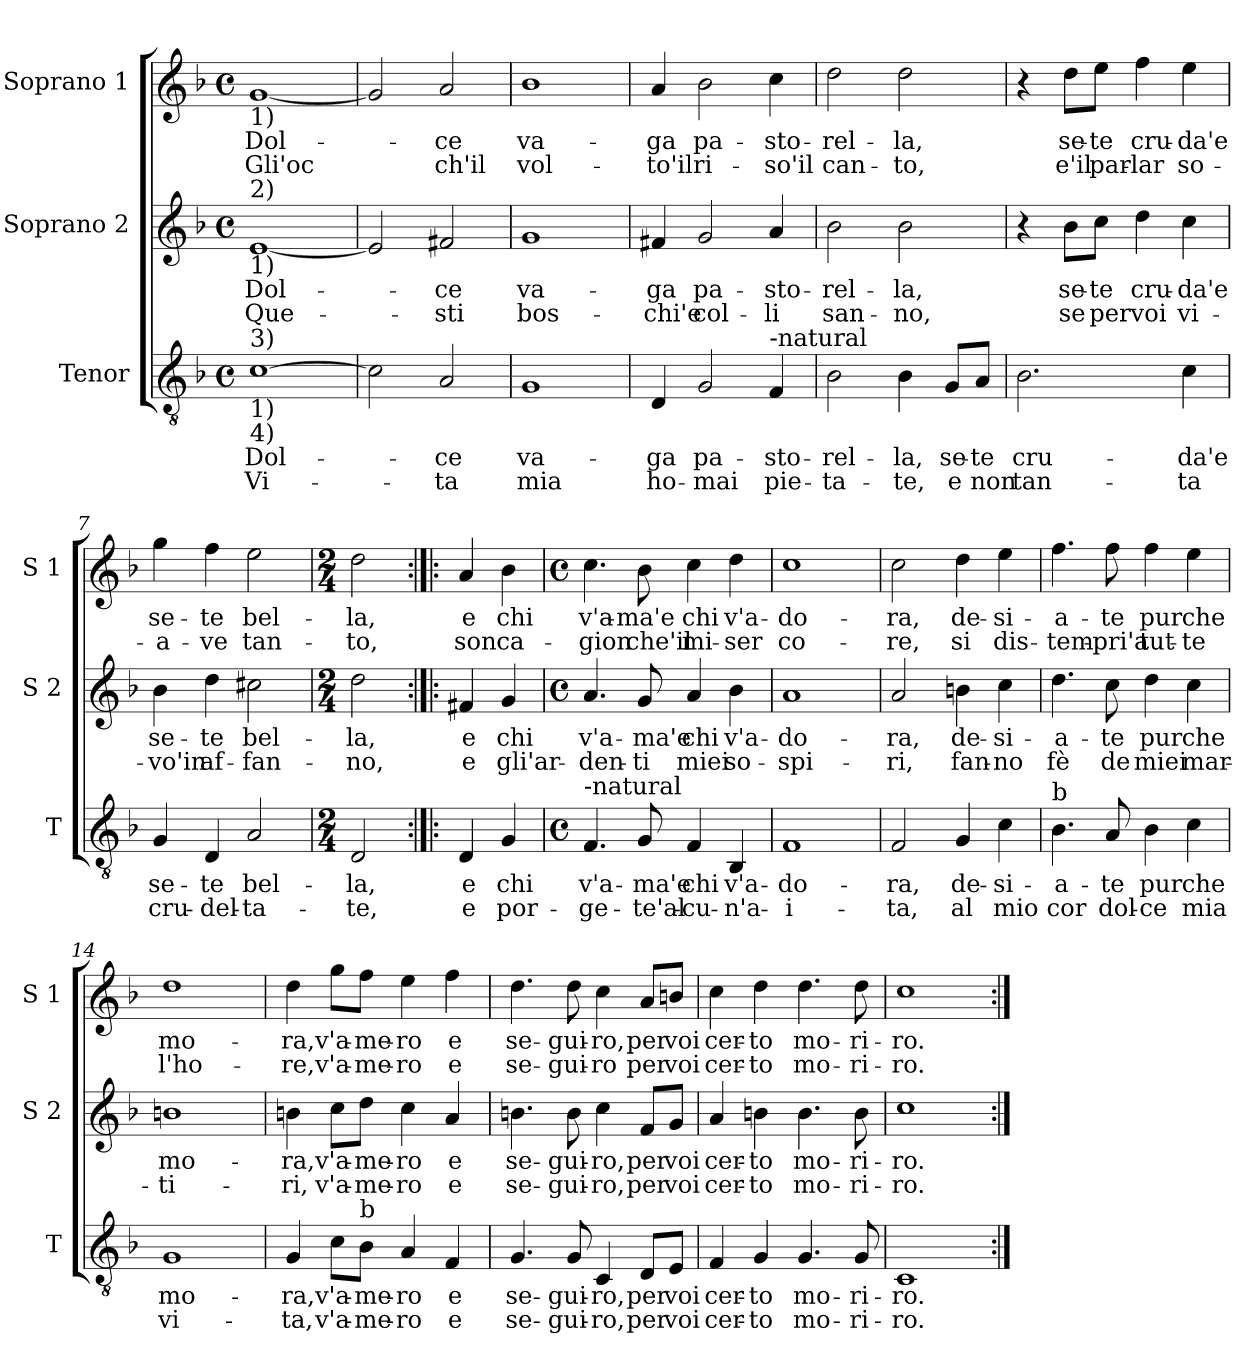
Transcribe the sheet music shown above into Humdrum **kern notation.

**kern	**text	**text	**kern	**text	**text	**kern	**text	**text
*part3	*part3	*part3	*part2	*part2	*part2	*part1	*part1	*part1
*staff3	*staff3	*staff3	*staff2	*staff2	*staff2	*staff1	*staff1	*staff1
*I"Tenor	*	*	*I"Soprano 2	*	*	*I"Soprano 1	*	*
*I'T	*	*	*I'S 2	*	*	*I'S 1	*	*
*clefGv2	*	*	*clefG2	*	*	*clefG2	*	*
*k[b-]	*	*	*k[b-]	*	*	*k[b-]	*	*
*F:	*	*	*F:	*	*	*F:	*	*
*M4/4	*	*	*M4/4	*	*	*M4/4	*	*
*met(c)	*	*	*met(c)	*	*	*met(c)	*	*
=1	=1	=1	=1	=1	=1	=1	=1	=1
!	!	!	!	!	!	!LO:TX:b:t=1)	!	!
!	!	!	!LO:TX:a:t=2)	!	!	!	!	!
!	!	!	!LO:TX:b:t=1)	!	!	!	!	!
!LO:TX:a:t=3)	!	!	!	!	!	!	!	!
!LO:TX:b:t=1)	!	!	!	!	!	!	!	!
!LO:TX:b:t=4)	!	!	!	!	!	!	!	!
!	!LO:LY:b	!LO:LY:b	!	!LO:LY:b	!LO:LY:b	!	!LO:LY:b	!LO:LY:b
[1c	Dol-	Vi-	[1e	Dol-	Que-	[1g	Dol-	Gli'oc
=2	=2	=2	=2	=2	=2	=2	=2	=2
2c\]	.	.	2e/]	.	.	2g/]	.	.
!	!LO:LY:b	!LO:LY:b	!	!LO:LY:b	!LO:LY:b	!	!LO:LY:b	!LO:LY:b
2A/	-ce	-ta	2f#X/	-ce	-sti	2a/	-ce	ch'il
=3	=3	=3	=3	=3	=3	=3	=3	=3
!	!LO:LY:b	!LO:LY:b	!	!LO:LY:b	!LO:LY:b	!	!LO:LY:b	!LO:LY:b
1G	va-	mia	1g	va-	bos-	1b-	va-	vol-
=4	=4	=4	=4	=4	=4	=4	=4	=4
!	!LO:LY:b	!LO:LY:b	!	!LO:LY:b	!LO:LY:b	!	!LO:LY:b	!LO:LY:b
4D/	-ga	ho-	4f#X/	-ga	-chi'e	4a/	-ga	-to'il
!	!LO:LY:b	!LO:LY:b	!	!LO:LY:b	!LO:LY:b	!	!LO:LY:b	!LO:LY:b
2G/	pa-	-mai	2g/	pa-	col-	2b-\	pa-	ri-
!LO:TX:a:t=-natural	!	!	!	!	!	!	!	!
!	!LO:LY:b	!LO:LY:b	!	!LO:LY:b	!LO:LY:b	!	!LO:LY:b	!LO:LY:b
4F/	-sto-	pie-	4a/	-sto-	-li	4cc\	-sto-	-so'il
=5	=5	=5	=5	=5	=5	=5	=5	=5
!	!LO:LY:b	!LO:LY:b	!	!LO:LY:b	!LO:LY:b	!	!LO:LY:b	!LO:LY:b
2B-\	-rel-	-ta-	2b-\	-rel-	san-	2dd\	-rel-	can-
!	!LO:LY:b	!LO:LY:b	!	!LO:LY:b	!LO:LY:b	!	!LO:LY:b	!LO:LY:b
4B-\	-la,	-te,	2b-\	-la,	-no,	2dd\	-la,	-to,
!	!LO:LY:b	!LO:LY:b	!	!	!	!	!	!
8G/L	se-	e	.	.	.	.	.	.
!	!LO:LY:b	!LO:LY:b	!	!	!	!	!	!
8A/J	-te	non	.	.	.	.	.	.
!!LO:LB:g=z
=6	=6	=6	=6	=6	=6	=6	=6	=6
!	!LO:LY:b	!LO:LY:b	!	!	!	!	!	!
2.B-\	cru-	tan-	4r	.	.	4r	.	.
!	!	!	!	!LO:LY:b	!LO:LY:b	!	!LO:LY:b	!LO:LY:b
.	.	.	8b-\L	se-	se	8dd\L	se-	e'il
!	!	!	!	!LO:LY:b	!LO:LY:b	!	!LO:LY:b	!LO:LY:b
.	.	.	8cc\J	-te	per	8ee\J	-te	par-
!	!	!	!	!LO:LY:b	!LO:LY:b	!	!LO:LY:b	!LO:LY:b
.	.	.	4dd\	cru-	voi	4ff\	cru-	-lar
!	!LO:LY:b	!LO:LY:b	!	!LO:LY:b	!LO:LY:b	!	!LO:LY:b	!LO:LY:b
4c\	-da'e	-ta	4cc\	-da'e	vi-	4ee\	-da'e	so-
=7	=7	=7	=7	=7	=7	=7	=7	=7
!	!LO:LY:b	!LO:LY:b	!	!LO:LY:b	!LO:LY:b	!	!LO:LY:b	!LO:LY:b
4G/	se-	cru-	4b-\	se-	-vo'in	4gg\	se-	-a-
!	!LO:LY:b	!LO:LY:b	!	!LO:LY:b	!LO:LY:b	!	!LO:LY:b	!LO:LY:b
4D/	-te	-del-	4dd\	-te	af-	4ff\	-te	-ve
!	!LO:LY:b	!LO:LY:b	!	!LO:LY:b	!LO:LY:b	!	!LO:LY:b	!LO:LY:b
2A/	bel-	-ta-	2cc#X\	bel-	-fan-	2ee\	bel-	tan-
=8	=8	=8	=8	=8	=8	=8	=8	=8
*M2/4	*	*	*M2/4	*	*	*M2/4	*	*
!	!LO:LY:b	!LO:LY:b	!	!LO:LY:b	!LO:LY:b	!	!LO:LY:b	!LO:LY:b
2D/	-la,	-te,	2dd\	-la,	-no,	2dd\	-la,	-to,
=9:|!|:	=9:|!|:	=9:|!|:	=9:|!|:	=9:|!|:	=9:|!|:	=9:|!|:	=9:|!|:	=9:|!|:
!	!LO:LY:b	!LO:LY:b	!	!LO:LY:b	!LO:LY:b	!	!LO:LY:b	!LO:LY:b
4D/	e	e	4f#X/	e	e	4a/	e	son
!	!LO:LY:b	!LO:LY:b	!	!LO:LY:b	!LO:LY:b	!	!LO:LY:b	!LO:LY:b
4G/	chi	por-	4g/	chi	gli'ar-	4b-\	chi	ca-
=10	=10	=10	=10	=10	=10	=10	=10	=10
*M4/4	*	*	*M4/4	*	*	*M4/4	*	*
*met(c)	*	*	*met(c)	*	*	*met(c)	*	*
!LO:TX:a:t=-natural	!	!	!	!	!	!	!	!
!	!LO:LY:b	!LO:LY:b	!	!LO:LY:b	!LO:LY:b	!	!LO:LY:b	!LO:LY:b
4.F/	v'a-	-ge-	4.a/	v'a-	-den-	4.cc\	v'a-	-gion
!	!LO:LY:b	!LO:LY:b	!	!LO:LY:b	!LO:LY:b	!	!LO:LY:b	!LO:LY:b
8G/	-ma'e	-te'al-	8g/	-ma'e	-ti	8b-\	-ma'e	che'il
!	!LO:LY:b	!LO:LY:b	!	!LO:LY:b	!LO:LY:b	!	!LO:LY:b	!LO:LY:b
4F/	chi	-cu-	4a/	chi	miei	4cc\	chi	mi-
!	!LO:LY:b	!LO:LY:b	!	!LO:LY:b	!LO:LY:b	!	!LO:LY:b	!LO:LY:b
4BB-/	v'a-	-n'a-	4b-\	v'a-	so-	4dd\	v'a-	-ser
!!LO:PB:g=z
=11	=11	=11	=11	=11	=11	=11	=11	=11
!	!LO:LY:b	!LO:LY:b	!	!LO:LY:b	!LO:LY:b	!	!LO:LY:b	!LO:LY:b
1F	-do-	-i-	1a	-do-	-spi-	1cc	-do-	co-
=12	=12	=12	=12	=12	=12	=12	=12	=12
!	!LO:LY:b	!LO:LY:b	!	!LO:LY:b	!LO:LY:b	!	!LO:LY:b	!LO:LY:b
2F/	-ra,	-ta,	2a/	-ra,	-ri,	2cc\	-ra,	-re,
!	!LO:LY:b	!LO:LY:b	!	!LO:LY:b	!LO:LY:b	!	!LO:LY:b	!LO:LY:b
4G/	de-	al	4bn\	de-	fan-	4dd\	de-	si
!	!LO:LY:b	!LO:LY:b	!	!LO:LY:b	!LO:LY:b	!	!LO:LY:b	!LO:LY:b
4c\	-si-	mio	4cc\	-si-	-no	4ee\	-si-	dis-
=13	=13	=13	=13	=13	=13	=13	=13	=13
!LO:TX:a:t=b	!	!	!	!	!	!	!	!
!	!LO:LY:b	!LO:LY:b	!	!LO:LY:b	!LO:LY:b	!	!LO:LY:b	!LO:LY:b
4.B-\	-a-	cor	4.dd\	-a-	fè	4.ff\	-a-	-tem-
!	!LO:LY:b	!LO:LY:b	!	!LO:LY:b	!LO:LY:b	!	!LO:LY:b	!LO:LY:b
8A/	-te	dol-	8cc\	-te	de	8ff\	-te	-pri'a
!	!LO:LY:b	!LO:LY:b	!	!LO:LY:b	!LO:LY:b	!	!LO:LY:b	!LO:LY:b
4B-\	pur	-ce	4dd\	pur	miei	4ff\	pur	tut-
!	!LO:LY:b	!LO:LY:b	!	!LO:LY:b	!LO:LY:b	!	!LO:LY:b	!LO:LY:b
4c\	che	mia	4cc\	che	mar-	4ee\	che	-te
=14	=14	=14	=14	=14	=14	=14	=14	=14
!	!LO:LY:b	!LO:LY:b	!	!LO:LY:b	!LO:LY:b	!	!LO:LY:b	!LO:LY:b
1G	mo-	vi-	1bn	mo-	-ti-	1dd	mo-	l'ho-
!!LO:LB:g=z
=15	=15	=15	=15	=15	=15	=15	=15	=15
!	!LO:LY:b	!LO:LY:b	!	!LO:LY:b	!LO:LY:b	!	!LO:LY:b	!LO:LY:b
4G/	-ra,	-ta,	4bn\	-ra,	-ri,	4dd\	-ra,	-re,
!	!LO:LY:b	!LO:LY:b	!	!LO:LY:b	!LO:LY:b	!	!LO:LY:b	!LO:LY:b
8c\L	v'a-	v'a-	8cc\L	v'a-	v'a-	8gg\L	v'a-	v'a-
!LO:TX:a:t=b	!	!	!	!	!	!	!	!
!	!LO:LY:b	!LO:LY:b	!	!LO:LY:b	!LO:LY:b	!	!LO:LY:b	!LO:LY:b
8B-\J	-me-	-me-	8dd\J	-me-	-me-	8ff\J	-me-	-me-
!	!LO:LY:b	!LO:LY:b	!	!LO:LY:b	!LO:LY:b	!	!LO:LY:b	!LO:LY:b
4A/	-ro	-ro	4cc\	-ro	-ro	4ee\	-ro	-ro
!	!LO:LY:b	!LO:LY:b	!	!LO:LY:b	!LO:LY:b	!	!LO:LY:b	!LO:LY:b
4F/	e	e	4a/	e	e	4ff\	e	e
=16	=16	=16	=16	=16	=16	=16	=16	=16
!	!LO:LY:b	!LO:LY:b	!	!LO:LY:b	!LO:LY:b	!	!LO:LY:b	!LO:LY:b
4.G/	se-	se-	4.bn\	se-	se-	4.dd\	se-	se-
!	!LO:LY:b	!LO:LY:b	!	!LO:LY:b	!LO:LY:b	!	!LO:LY:b	!LO:LY:b
8G/	-gui-	-gui-	8b\	-gui-	-gui-	8dd\	-gui-	-gui-
!	!LO:LY:b	!LO:LY:b	!	!LO:LY:b	!LO:LY:b	!	!LO:LY:b	!LO:LY:b
4C/	-ro,	-ro,	4cc\	-ro,	-ro,	4cc\	-ro,	-ro
!	!LO:LY:b	!LO:LY:b	!	!LO:LY:b	!LO:LY:b	!	!LO:LY:b	!LO:LY:b
8D/L	per	per	8f/L	per	per	8a/L	per	per
!	!LO:LY:b	!LO:LY:b	!	!LO:LY:b	!LO:LY:b	!	!LO:LY:b	!LO:LY:b
8E/J	voi	voi	8g/J	voi	voi	8bn/J	voi	voi
=17	=17	=17	=17	=17	=17	=17	=17	=17
!	!LO:LY:b	!LO:LY:b	!	!LO:LY:b	!LO:LY:b	!	!LO:LY:b	!LO:LY:b
4F/	cer-	cer-	4a/	cer-	cer-	4cc\	cer-	cer-
!	!LO:LY:b	!LO:LY:b	!	!LO:LY:b	!LO:LY:b	!	!LO:LY:b	!LO:LY:b
4G/	-to	-to	4bn\	-to	-to	4dd\	-to	-to
!	!LO:LY:b	!LO:LY:b	!	!LO:LY:b	!LO:LY:b	!	!LO:LY:b	!LO:LY:b
4.G/	mo-	mo-	4.b\	mo-	mo-	4.dd\	mo-	mo-
!	!LO:LY:b	!LO:LY:b	!	!LO:LY:b	!LO:LY:b	!	!LO:LY:b	!LO:LY:b
8G/	-ri-	-ri-	8b\	-ri-	-ri-	8dd\	-ri-	-ri-
=18	=18	=18	=18	=18	=18	=18	=18	=18
!	!LO:LY:b	!LO:LY:b	!	!LO:LY:b	!LO:LY:b	!	!LO:LY:b	!LO:LY:b
1C	-ro.	-ro.	1cc	-ro.	-ro.	1cc	-ro.	-ro.
=:|!	=:|!	=:|!	=:|!	=:|!	=:|!	=:|!	=:|!	=:|!
*-	*-	*-	*-	*-	*-	*-	*-	*-
